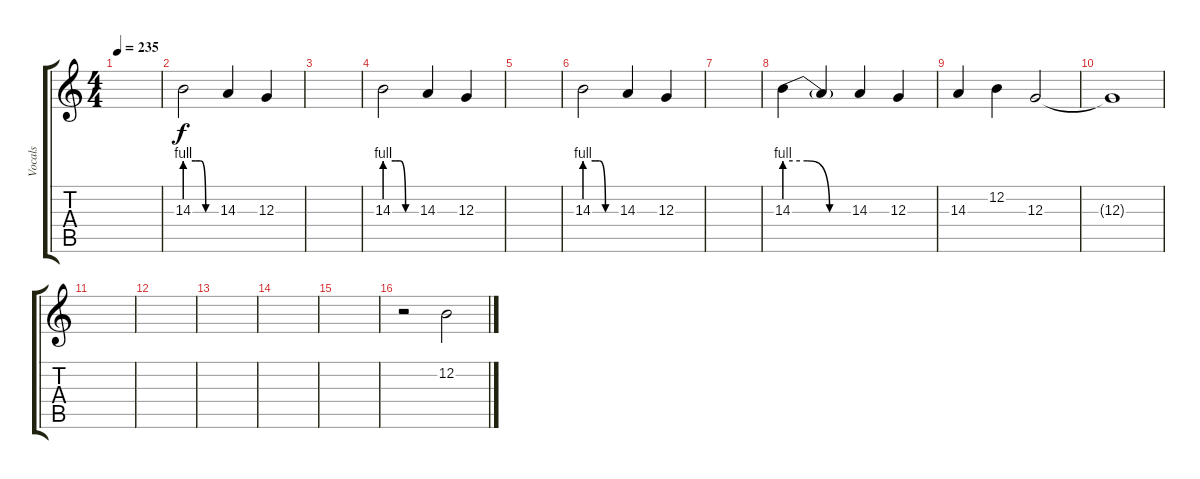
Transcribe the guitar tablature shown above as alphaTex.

\track ("Vocals" "Vocals") {instrument lead3calliope}
\staff {score tabs}
\tuning (E4 B3 G3 D3 A2 E2) {hide}
\ts (4 4)
\tempo 235
\clef g2
\ks c
|
14.3{be (custom 0 4 20 4 30 4 40 0 60 0)}.2 14.3.4 12.3.4 |
|
14.3{be (custom 0 4 20 4 29 4 40 0 60 0)}.2 14.3.4 12.3.4 |
|
14.3{be (custom 0 4 20 4 28 4 40 0 60 0)}.2 14.3.4 12.3.4 |
|
14.3{be (custom 0 4 20 4 40 0 60 0)}.4 14.3{t}.4 14.3.4 12.3.4 |
14.3.4 12.2.4 12.3.2 |
12.3{t}.1 |
|
|
|
|
|
r.2 12.2.2
